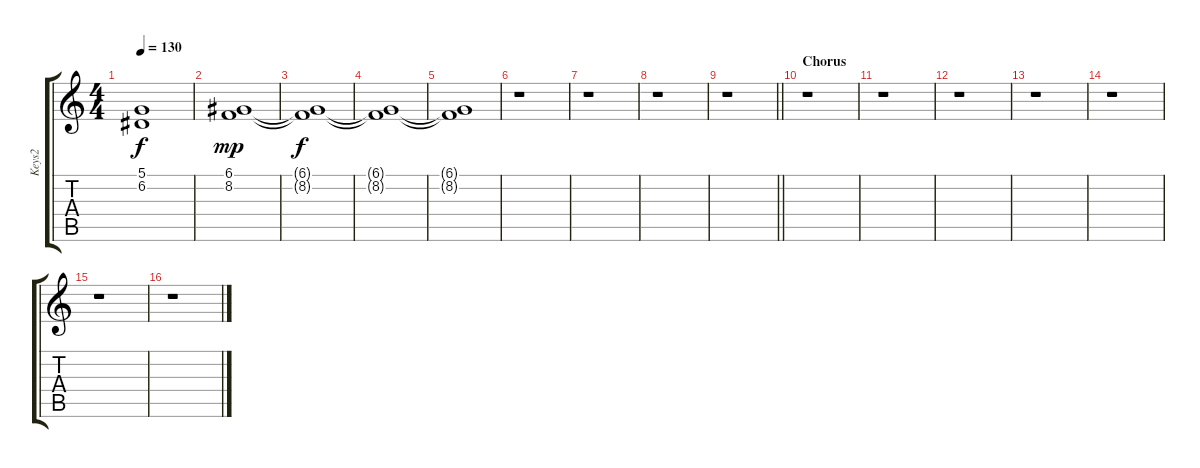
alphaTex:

\track ("Keys2" "Keys2") {instrument pad4choir}
\staff {score tabs}
\tuning (D4 A3 F3 C3 G2 C2) {hide}
\ts (4 4)
\tempo 130
\clef g2
\ks c
(5.1{t} 6.2{t}).1{dy f} |
(6.1 8.2).1{dy mp} |
(6.1{t} 8.2{t}).1{dy f} |
(6.1{t} 8.2{t}).1 |
(6.1{t} 8.2{t}).1 |
r.1 |
r.1 |
r.1 |
\barLineRight lightlight
r.1 |
\section ("" "Chorus")
r.1 |
r.1 |
r.1 |
r.1 |
r.1 |
r.1 |
r.1
